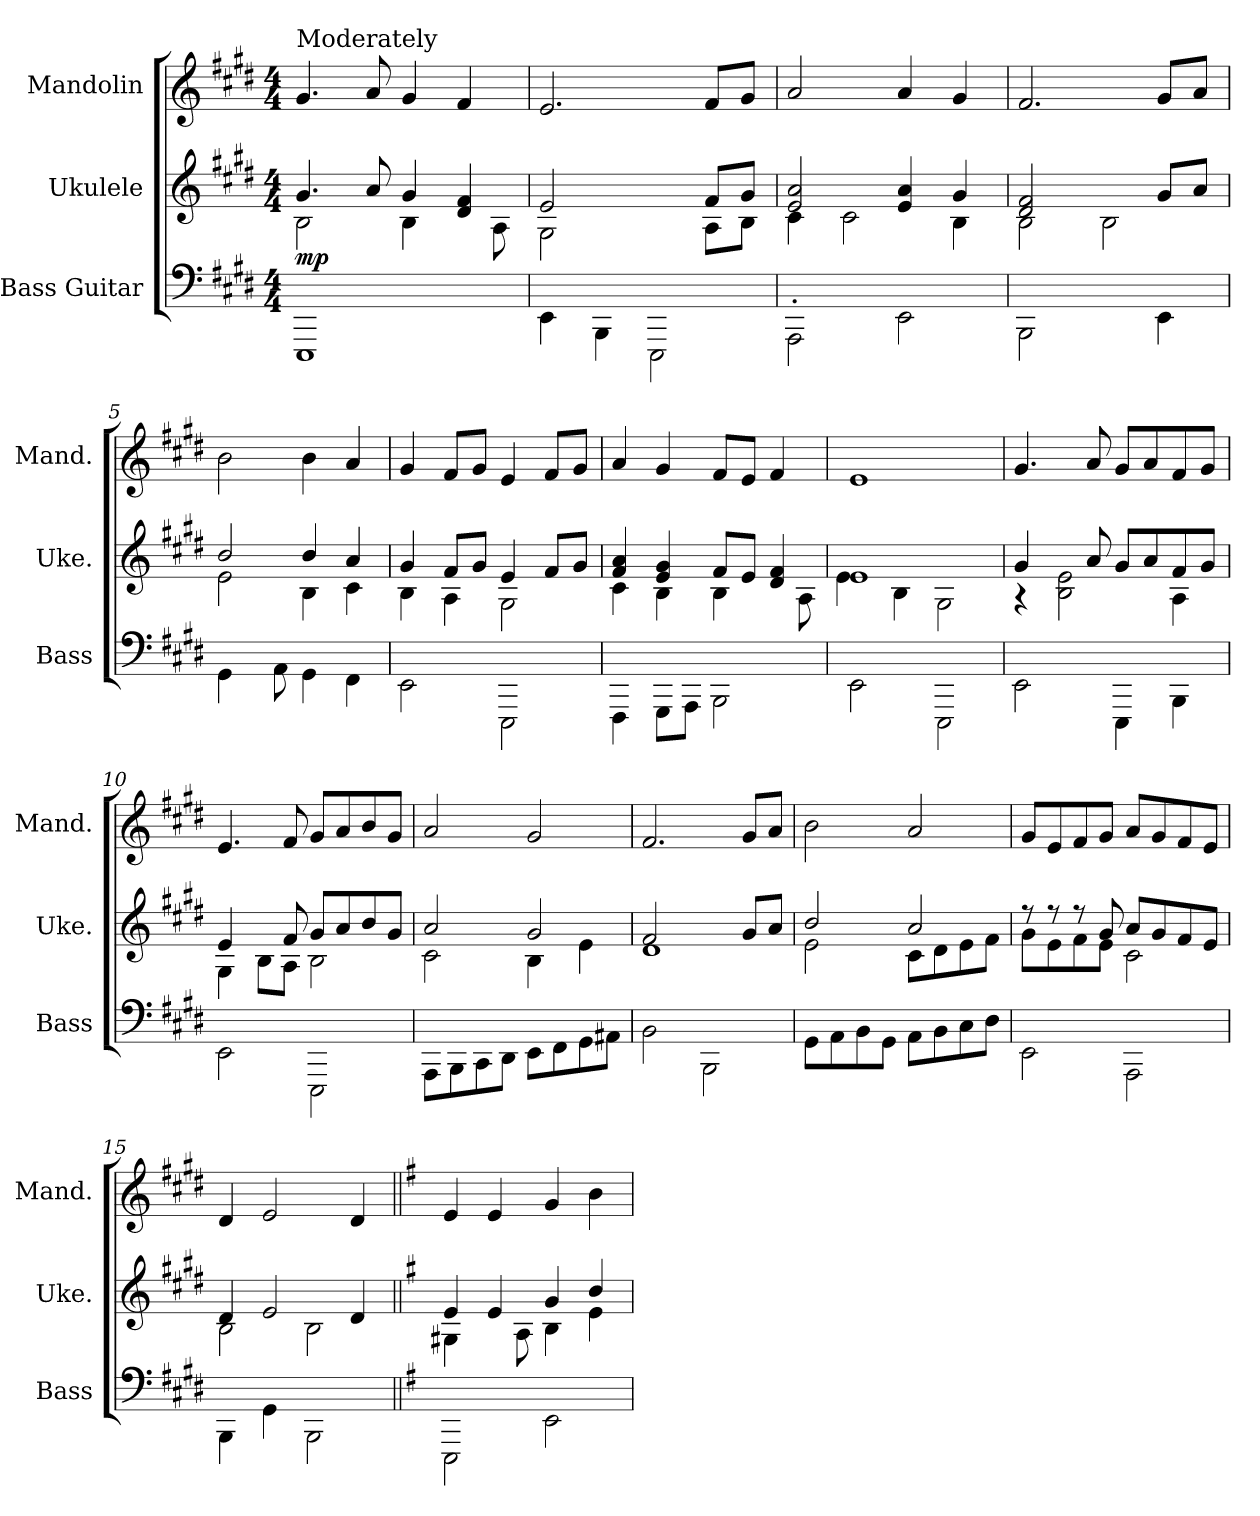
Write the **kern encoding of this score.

**kern	**dynam	**kern	**kern
*part3	*part3	*part2	*part1
*staff3	*staff3	*staff2	*staff1
*I"Bass Guitar	*	*I"Ukulele	*I"Mandolin
*I'Bass	*	*I'Uke.	*I'Mand.
*stria4	*	*stria4	*
*	*	*	*clefG2
*k[f#c#g#d#]	*	*k[f#c#g#d#]	*k[f#c#g#d#]
*E:	*	*E:	*E:
*M4/4	*	*M4/4	*M4/4
=1	=1	=1	=1
!	!	!	!LO:TX:a:t=Moderately
!	!LO:DY:a	!LO:N:vis=4	!
*	*	*^	*
1EEE	mp	4.g#/	2B\	4.g#/
.	.	8a/	.	8a/
!	!	!	!LO:N:vis=4	!
.	.	4g#/	4.B\	4g#/
.	.	4d#/ 4f#/	.	4f#/
.	.	.	8A\	.
=2	=2	=2	=2	=2
!	!	!LO:N:vis=2	!LO:N:vis=2	!
4EE\	.	2.e/	2.G#\	2.e/
4BBB\	.	.	.	.
2EEE\	.	.	.	.
.	.	8f#/L	8A\L	8f#/L
.	.	8g#/J	8B\J	8g#/J
=3	=3	=3	=3	=3
2AAA'\	.	2e/ 2a/	4c#\	2a/
.	.	.	2c#\	.
2EE\	.	4e/ 4a/	.	4a/
.	.	4g#/	4B\	4g#/
=4	=4	=4	=4	=4
!LO:N:vis=2	!	!LO:N:vis=2	!	!
2.BBB\	.	2.d#/ 2.f#/	2B\	2.f#/
.	.	.	2B\	.
4EE\	.	8g#/L	.	8g#/L
.	.	8a/J	.	8a/J
=5	=5	=5	=5	=5
!LO:N:vis=4	!	!	!	!
4.GG#\	.	2b/	2e\	2b\
8AA\	.	.	.	.
4GG#\	.	4b/	4B\	4b\
4FF#\	.	4a/	4c#\	4a/
!!LO:LB:g=z
=6	=6	=6	=6	=6
2EE\	.	4g#/	4B\	4g#/
.	.	8f#/L	4A\	8f#/L
.	.	8g#/J	.	8g#/J
2EEE\	.	4e/	2G#\	4e/
.	.	8f#/L	.	8f#/L
.	.	8g#/J	.	8g#/J
=7	=7	=7	=7	=7
4FFF#\	.	4f#/ 4a/	4c#\	4a/
8GGG#\L	.	4e/ 4g#/	4B\	4g#/
8AAA\J	.	.	.	.
!	!	!	!LO:N:vis=4	!
2BBB\	.	8f#/L	4.B\	8f#/L
.	.	8e/J	.	8e/J
.	.	4d#/ 4f#/	.	4f#/
.	.	.	8A\	.
=8	=8	=8	=8	=8
2EE\	.	1e	4e\	1e
.	.	.	4B\	.
2EEE\	.	.	2G#\	.
=9	=9	=9	=9	=9
!	!	!LO:N:vis=4	!	!
2EE\	.	4.g#/	4r	4.g#/
.	.	.	2B\ 2e\	.
.	.	8a/	.	8a/
4EEE\	.	8g#/L	.	8g#/L
.	.	8a/	.	8a/
4BBB\	.	8f#/	4A\	8f#/
.	.	8g#/J	.	8g#/J
=10	=10	=10	=10	=10
!	!	!LO:N:vis=4	!	!
2EE\	.	4.e/	4G#\	4.e/
.	.	.	8B\L	.
.	.	8f#/	8A\J	8f#/
2EEE\	.	8g#/L	2B\	8g#/L
.	.	8a/	.	8a/
.	.	8b/	.	8b/
.	.	8g#/J	.	8g#/J
!!LO:LB:g=z
=11	=11	=11	=11	=11
8AAA\L	.	2a/	2c#\	2a/
8BBB\	.	.	.	.
8CC#\	.	.	.	.
8DD#\J	.	.	.	.
8EE\L	.	2g#/	4B\	2g#/
8FF#\	.	.	.	.
8GG#\	.	.	4e\	.
8AA#\J	.	.	.	.
=12	=12	=12	=12	=12
!	!	!LO:N:vis=2	!	!
2BB\	.	2.f#/	1d#	2.f#/
2BBB\	.	.	.	.
.	.	8g#/L	.	8g#/L
.	.	8a/J	.	8a/J
=13	=13	=13	=13	=13
8GG#\L	.	2b/	2e\	2b\
8AA\	.	.	.	.
8BB\	.	.	.	.
8GG#\J	.	.	.	.
8AA\L	.	2a/	8c#\L	2a/
8BB\	.	.	8d#\	.
8C#\	.	.	8e\	.
8D#\J	.	.	8f#\J	.
=14	=14	=14	=14	=14
2EE\	.	8r	8g#\L	8g#/L
.	.	8r	8e\	8e/
.	.	8r	8f#\	8f#/
.	.	8g#/	8e\J	8g#/J
2AAA\	.	8a/L	2c#\	8a/L
.	.	8g#/	.	8g#/
.	.	8f#/	.	8f#/
.	.	8e/J	.	8e/J
!!LO:PB:g=z
=15	=15	=15	=15	=15
4BBB\	.	4d#/	2B\	4d#/
4GG#\	.	2e/	.	2e/
2BBB\	.	.	2B\	.
.	.	4d#/	.	4d#/
=16||	=16||	=16||	=16||	=16||
*k[f#]	*	*k[f#]	*	*k[f#]
*G:	*	*G:	*	*G:
!	!	!	!LO:N:vis=4	!
2EEE\	.	4e/	4.G#\	4e/
.	.	4e/	.	4e/
.	.	.	8A\	.
2EE\	.	4g/	4B\	4g/
.	.	4b/	4e\	4b\
*	*	*v	*v	*
=	=	=	=
*-	*-	*-	*-
